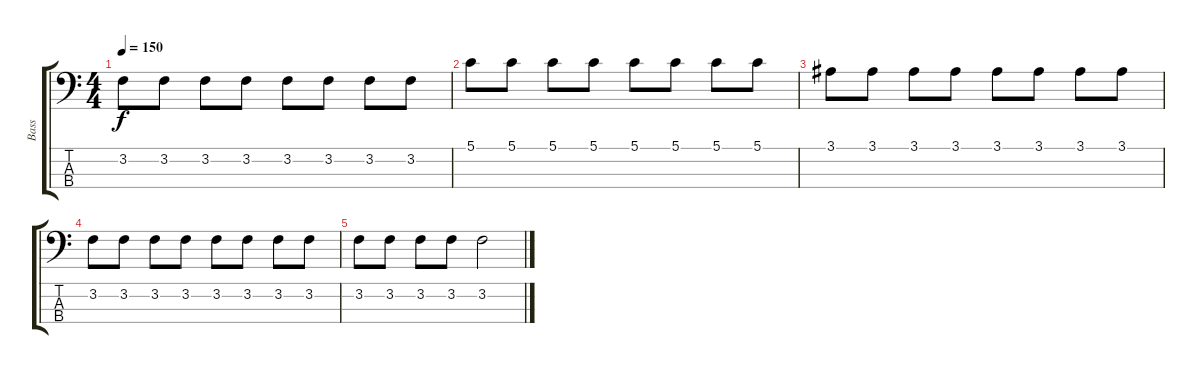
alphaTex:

\track ("Bass" "Bass") {instrument electricbasspick}
\staff {score tabs}
\tuning (G2 D2 A1 E1) {hide}
\ts (4 4)
\tempo 150
\clef f4
\ks c
3.2.8{dy f} 3.2.8 3.2.8 3.2.8 3.2.8 3.2.8 3.2.8 3.2.8 |
5.1.8 5.1.8 5.1.8 5.1.8 5.1.8 5.1.8 5.1.8 5.1.8 |
3.1.8 3.1.8 3.1.8 3.1.8 3.1.8 3.1.8 3.1.8 3.1.8 |
3.2.8 3.2.8 3.2.8 3.2.8 3.2.8 3.2.8 3.2.8 3.2.8 |
3.2.8 3.2.8 3.2.8 3.2.8 3.2.2
